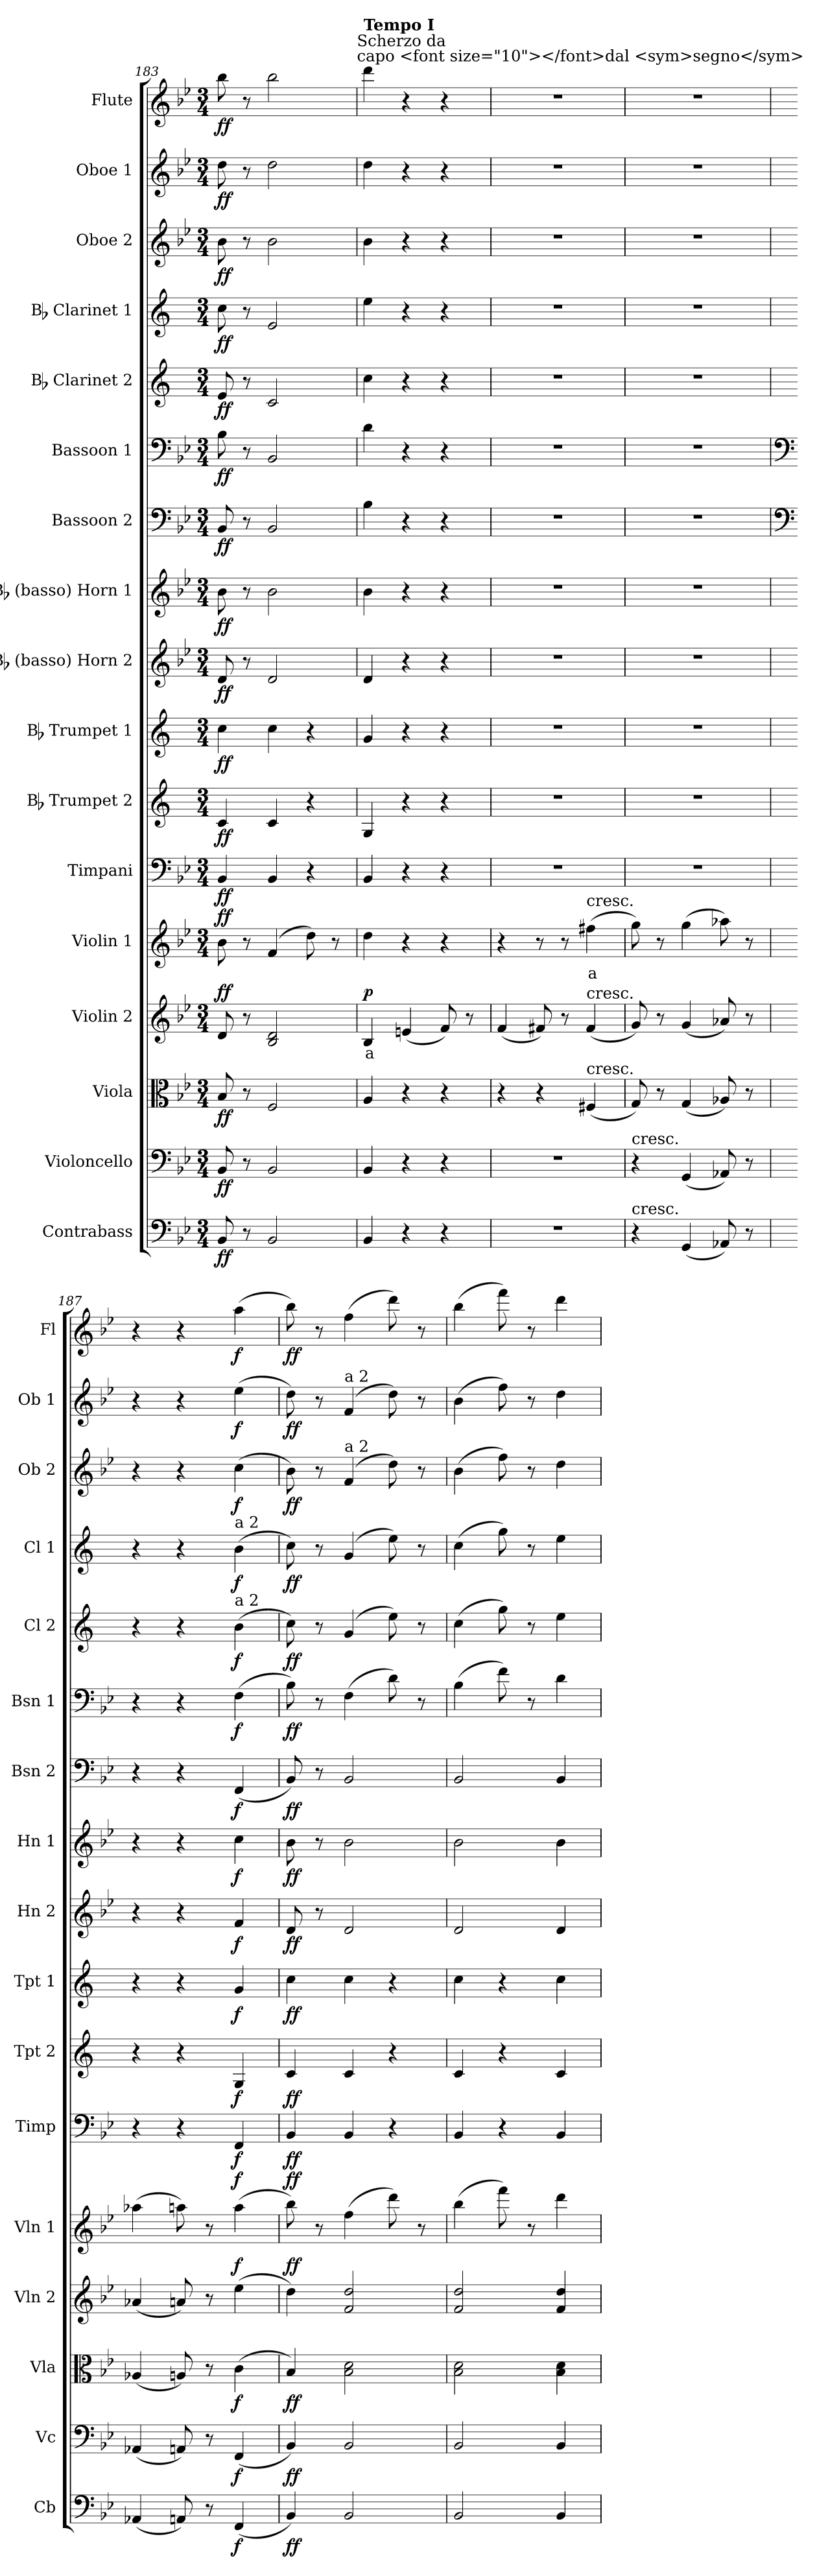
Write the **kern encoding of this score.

**kern	**dynam	**kern	**dynam	**kern	**dynam	**kern	**text	**dynam	**kern	**text	**dynam	**kern	**dynam	**kern	**dynam	**kern	**dynam	**kern	**dynam	**kern	**dynam	**kern	**dynam	**kern	**dynam	**kern	**dynam	**kern	**dynam	**kern	**dynam	**kern	**dynam	**kern	**dynam
*part17	*part17	*part16	*part16	*part15	*part15	*part14	*part14	*part14	*part13	*part13	*part13	*part12	*part12	*part11	*part11	*part10	*part10	*part9	*part9	*part8	*part8	*part7	*part7	*part6	*part6	*part5	*part5	*part4	*part4	*part3	*part3	*part2	*part2	*part1	*part1
*staff17	*staff17	*staff16	*staff16	*staff15	*staff15	*staff14	*staff14	*staff14	*staff13	*staff13	*staff13	*staff12	*staff12	*staff11	*staff11	*staff10	*staff10	*staff9	*staff9	*staff8	*staff8	*staff7	*staff7	*staff6	*staff6	*staff5	*staff5	*staff4	*staff4	*staff3	*staff3	*staff2	*staff2	*staff1	*staff1
*I"Contrabass	*	*I"Violoncello	*	*I"Viola	*	*I"Violin 2	*	*	*I"Violin 1	*	*	*I"Timpani	*	*I"Bb Trumpet 2	*	*I"Bb Trumpet 1	*	*I"Bb (basso) Horn 2	*	*I"Bb (basso) Horn 1	*	*I"Bassoon 2	*	*I"Bassoon 1	*	*I"Bb Clarinet 2	*	*I"Bb Clarinet 1	*	*I"Oboe 2	*	*I"Oboe 1	*	*I"Flute	*
*I'Cb	*	*I'Vc	*	*I'Vla	*	*I'Vln 2	*	*	*I'Vln 1	*	*	*I'Timp	*	*I'Tpt 2	*	*I'Tpt 1	*	*I'Hn 2	*	*I'Hn 1	*	*I'Bsn 2	*	*I'Bsn 1	*	*I'Cl 2	*	*I'Cl 1	*	*I'Ob 2	*	*I'Ob 1	*	*I'Fl	*
*clefF4	*	*clefF4	*	*clefC3	*	*clefG2	*	*	*clefG2	*	*	*clefF4	*	*clefG2	*	*clefG2	*	*clefG2	*	*clefG2	*	*clefF4	*	*clefF4	*	*clefG2	*	*clefG2	*	*clefG2	*	*clefG2	*	*clefG2	*
*ITrd7c12	*	*	*	*	*	*	*	*	*	*	*	*	*	*ITrd1c2	*	*ITrd1c2	*	*ITrd8c14	*	*ITrd8c14	*	*	*	*	*	*ITrd1c2	*	*ITrd1c2	*	*	*	*	*	*	*
*k[b-e-]	*	*k[b-e-]	*	*k[b-e-]	*	*k[b-e-]	*	*	*k[b-e-]	*	*	*k[b-e-]	*	*k[b-e-]	*	*k[b-e-]	*	*k[b-e-]	*	*k[b-e-]	*	*k[b-e-]	*	*k[b-e-]	*	*k[b-e-]	*	*k[b-e-]	*	*k[b-e-]	*	*k[b-e-]	*	*k[b-e-]	*
*M3/4	*	*M3/4	*	*M3/4	*	*M3/4	*	*	*M3/4	*	*	*M3/4	*	*M3/4	*	*M3/4	*	*M3/4	*	*M3/4	*	*M3/4	*	*M3/4	*	*M3/4	*	*M3/4	*	*M3/4	*	*M3/4	*	*M3/4	*
=183	=183	=183	=183	=183	=183	=183	=183	=183	=183	=183	=183	=183	=183	=183	=183	=183	=183	=183	=183	=183	=183	=183	=183	=183	=183	=183	=183	=183	=183	=183	=183	=183	=183	=183	=183
!	!LO:DY:b	!	!LO:DY:b	!	!LO:DY:b	!	!	!LO:DY:b	!	!	!LO:DY:b	!	!LO:DY:b	!	!LO:DY:b	!	!LO:DY:b	!	!LO:DY:b	!	!LO:DY:b	!	!LO:DY:b	!	!LO:DY:b	!	!LO:DY:b	!	!LO:DY:b	!	!LO:DY:b	!	!LO:DY:b	!	!LO:DY:b
8BBB-/	ff	8BB-/	ff	8B-/	ff	8d/	.	ff	8b-\	.	ff	4BB-/	ff	4B-/	ff	4b-\	ff	8D/	ff	8B-\	ff	8BB-/	ff	8B-\	ff	8d/	ff	8b-\	ff	8b-\	ff	8dd\	ff	8bb-\	ff
8r	.	8r	.	8r	.	8r	.	.	8r	.	.	.	.	.	.	.	.	8r	.	8r	.	8r	.	8r	.	8r	.	8r	.	8r	.	8r	.	8r	.
2BBB-/	.	2BB-/	.	2F/	.	2B-/ 2d/	.	.	(4f/	.	.	4BB-/	.	4B-/	.	4b-\	.	2D/	.	2B-\	.	2BB-/	.	2BB-/	.	2B-/	.	2d/	.	2b-\	.	2dd\	.	2bb-\	.
.	.	.	.	.	.	.	.	.	8dd\)	.	.	4r	.	4r	.	4r	.	.	.	.	.	.	.	.	.	.	.	.	.	.	.	.	.	.	.
.	.	.	.	.	.	.	.	.	8r	.	.	.	.	.	.	.	.	.	.	.	.	.	.	.	.	.	.	.	.	.	.	.	.	.	.
!	!	!	!	!	!	!	!	!	!	!	!	!	!	!	!	!	!	!	!	!	!	!	!	!	!	!	!	!	!	!	!	!	!	!LO:TX:a:t=Scherzo da \ncapo <font size="10"></font>dal <sym>segno</sym>	!
=184	=184	=184	=184	=184	=184	=184	=184	=184	=184	=184	=184	=184	=184	=184	=184	=184	=184	=184	=184	=184	=184	=184	=184	=184	=184	=184	=184	=184	=184	=184	=184	=184	=184	=184	=184
*	*	*	*	*	*	*	*	*	*	*	*	*	*	*	*	*	*	*	*	*	*	*	*	*	*	*	*	*	*	*	*	*	*	*MM300	*
!	!	!	!	!	!	!	!	!	!	!	!	!	!	!	!	!	!	!	!	!	!	!	!	!	!	!	!	!	!	!	!	!	!	!LO:TX:a:B:t=Tempo I	!
!	!	!	!	!	!	!	!LO:LY:b:color=#FF0000	!LO:DY:b	!	!	!	!	!	!	!	!	!	!	!	!	!	!	!	!	!	!	!	!	!	!	!	!	!	!	!
4BBB-/	.	4BB-/	.	4A/	.	4B-/	a	p	4dd\	.	.	4BB-/	.	4F/	.	4f/	.	4D/	.	4B-\	.	4B-\	.	4d\	.	4b-\	.	4dd\	.	4b-\	.	4dd\	.	4ddd\	.
4r	.	4r	.	4r	.	(4en/	.	.	4r	.	.	4r	.	4r	.	4r	.	4r	.	4r	.	4r	.	4r	.	4r	.	4r	.	4r	.	4r	.	4r	.
4r	.	4r	.	4r	.	8f/)	.	.	4r	.	.	4r	.	4r	.	4r	.	4r	.	4r	.	4r	.	4r	.	4r	.	4r	.	4r	.	4r	.	4r	.
.	.	.	.	.	.	8r	.	.	.	.	.	.	.	.	.	.	.	.	.	.	.	.	.	.	.	.	.	.	.	.	.	.	.	.	.
=185	=185	=185	=185	=185	=185	=185	=185	=185	=185	=185	=185	=185	=185	=185	=185	=185	=185	=185	=185	=185	=185	=185	=185	=185	=185	=185	=185	=185	=185	=185	=185	=185	=185	=185	=185
2.r	.	2.r	.	4r	.	(4f/	.	.	4r	.	.	2.r	.	2.r	.	2.r	.	2.r	.	2.r	.	2.r	.	2.r	.	2.r	.	2.r	.	2.r	.	2.r	.	2.r	.
.	.	.	.	4r	.	8f#X/)	.	.	8r	.	.	.	.	.	.	.	.	.	.	.	.	.	.	.	.	.	.	.	.	.	.	.	.	.	.
.	.	.	.	.	.	8r	.	.	8r	.	.	.	.	.	.	.	.	.	.	.	.	.	.	.	.	.	.	.	.	.	.	.	.	.	.
!	!	!	!	!	!	!	!	!	!LO:TX:a:t=cresc.	!	!	!	!	!	!	!	!	!	!	!	!	!	!	!	!	!	!	!	!	!	!	!	!	!	!
!	!	!	!	!	!	!LO:TX:a:t=cresc.	!	!	!	!	!	!	!	!	!	!	!	!	!	!	!	!	!	!	!	!	!	!	!	!	!	!	!	!	!
!	!	!	!	!LO:TX:a:t=cresc.	!	!	!	!	!	!	!	!	!	!	!	!	!	!	!	!	!	!	!	!	!	!	!	!	!	!	!	!	!	!	!
!	!	!	!	!	!	!	!	!	!	!LO:LY:b:color=#FF0000	!	!	!	!	!	!	!	!	!	!	!	!	!	!	!	!	!	!	!	!	!	!	!	!	!
.	.	.	.	(4F#X/	.	(4f#/	.	.	(4ff#X\	a	.	.	.	.	.	.	.	.	.	.	.	.	.	.	.	.	.	.	.	.	.	.	.	.	.
=186	=186	=186	=186	=186	=186	=186	=186	=186	=186	=186	=186	=186	=186	=186	=186	=186	=186	=186	=186	=186	=186	=186	=186	=186	=186	=186	=186	=186	=186	=186	=186	=186	=186	=186	=186
!	!	!LO:TX:a:t=cresc.	!	!	!	!	!	!	!	!	!	!	!	!	!	!	!	!	!	!	!	!	!	!	!	!	!	!	!	!	!	!	!	!	!
!LO:TX:a:t=cresc.	!	!	!	!	!	!	!	!	!	!	!	!	!	!	!	!	!	!	!	!	!	!	!	!	!	!	!	!	!	!	!	!	!	!	!
4r	.	4r	.	8G/)	.	8g/)	.	.	8gg\)	.	.	2.r	.	2.r	.	2.r	.	2.r	.	2.r	.	2.r	.	2.r	.	2.r	.	2.r	.	2.r	.	2.r	.	2.r	.
.	.	.	.	8r	.	8r	.	.	8r	.	.	.	.	.	.	.	.	.	.	.	.	.	.	.	.	.	.	.	.	.	.	.	.	.	.
(4GGG/	.	(4GG/	.	(4G/	.	(4g/	.	.	(4gg\	.	.	.	.	.	.	.	.	.	.	.	.	.	.	.	.	.	.	.	.	.	.	.	.	.	.
8AAA-X/)	.	8AA-X/)	.	8A-X/)	.	8a-X/)	.	.	8aa-X\)	.	.	.	.	.	.	.	.	.	.	.	.	.	.	.	.	.	.	.	.	.	.	.	.	.	.
8r	.	8r	.	8r	.	8r	.	.	8r	.	.	.	.	.	.	.	.	.	.	.	.	.	.	.	.	.	.	.	.	.	.	.	.	.	.
=187	=187	=187	=187	=187	=187	=187	=187	=187	=187	=187	=187	=187	=187	=187	=187	=187	=187	=187	=187	=187	=187	=187	=187	=187	=187	=187	=187	=187	=187	=187	=187	=187	=187	=187	=187
*	*	*	*	*	*	*	*	*	*	*	*	*	*	*	*	*	*	*	*	*	*	*clefF4	*	*clefF4	*	*	*	*	*	*	*	*	*	*	*
(4AAA-X/	.	(4AA-X/	.	(4A-X/	.	(4a-X/	.	.	(4aa-X\	.	.	4r	.	4r	.	4r	.	4r	.	4r	.	4r	.	4r	.	4r	.	4r	.	4r	.	4r	.	4r	.
8AAAn/)	.	8AAn/)	.	8An/)	.	8an/)	.	.	8aan\)	.	.	4r	.	4r	.	4r	.	4r	.	4r	.	4r	.	4r	.	4r	.	4r	.	4r	.	4r	.	4r	.
8r	.	8r	.	8r	.	8r	.	.	8r	.	.	.	.	.	.	.	.	.	.	.	.	.	.	.	.	.	.	.	.	.	.	.	.	.	.
!	!	!	!	!	!	!	!	!	!	!	!	!	!	!	!	!	!	!	!	!	!	!	!	!	!	!	!	!LO:TX:a:t=a 2	!	!	!	!	!	!	!
!	!	!	!	!	!	!	!	!	!	!	!	!	!	!	!	!	!	!	!	!	!	!	!	!	!	!LO:TX:a:t=a 2	!	!	!	!	!	!	!	!	!
!	!LO:DY:b	!	!LO:DY:b	!	!LO:DY:b	!	!	!LO:DY:b	!	!	!LO:DY:b	!	!LO:DY:b	!	!LO:DY:b	!	!LO:DY:b	!	!LO:DY:b	!	!LO:DY:b	!	!LO:DY:b	!	!LO:DY:b	!	!LO:DY:b	!	!LO:DY:b	!	!LO:DY:b	!	!LO:DY:b	!	!LO:DY:b
(4FFF/	f	(4FF/	f	(4c\	f	(4ee-\	.	f	(4aa\	.	f	4FF/	f	4F/	f	4f/	f	4F/	f	4c\	f	(4FF/	f	(4F\	f	(4a\	f	(4a\	f	(4cc\	f	(4ee-\	f	(4aa\	f
=188	=188	=188	=188	=188	=188	=188	=188	=188	=188	=188	=188	=188	=188	=188	=188	=188	=188	=188	=188	=188	=188	=188	=188	=188	=188	=188	=188	=188	=188	=188	=188	=188	=188	=188	=188
!	!LO:DY:b	!	!LO:DY:b	!	!LO:DY:b	!	!	!LO:DY:b	!	!	!LO:DY:b	!	!LO:DY:b	!	!LO:DY:b	!	!LO:DY:b	!	!LO:DY:b	!	!LO:DY:b	!	!LO:DY:b	!	!LO:DY:b	!	!LO:DY:b	!	!LO:DY:b	!	!LO:DY:b	!	!LO:DY:b	!	!LO:DY:b
4BBB-/)	ff	4BB-/)	ff	4B-/)	ff	4dd\)	.	ff	8bb-\)	.	ff	4BB-/	ff	4B-/	ff	4b-\	ff	8D/	ff	8B-\	ff	8BB-/)	ff	8B-\)	ff	8b-\)	ff	8b-\)	ff	8b-\)	ff	8dd\)	ff	8bb-\)	ff
.	.	.	.	.	.	.	.	.	8r	.	.	.	.	.	.	.	.	8r	.	8r	.	8r	.	8r	.	8r	.	8r	.	8r	.	8r	.	8r	.
!	!	!	!	!	!	!	!	!	!	!	!	!	!	!	!	!	!	!	!	!	!	!	!	!	!	!	!	!	!	!	!	!LO:TX:a:t=a 2	!	!	!
!	!	!	!	!	!	!	!	!	!	!	!	!	!	!	!	!	!	!	!	!	!	!	!	!	!	!	!	!	!	!LO:TX:a:t=a 2	!	!	!	!	!
2BBB-/	.	2BB-/	.	2B-\ 2d\	.	2f/ 2dd/	.	.	(4ff\	.	.	4BB-/	.	4B-/	.	4b-\	.	2D/	.	2B-\	.	2BB-/	.	(4F\	.	(4f/	.	(4f/	.	(4f/	.	(4f/	.	(4ff\	.
.	.	.	.	.	.	.	.	.	8ddd\)	.	.	4r	.	4r	.	4r	.	.	.	.	.	.	.	8d\)	.	8dd\)	.	8dd\)	.	8dd\)	.	8dd\)	.	8ddd\)	.
.	.	.	.	.	.	.	.	.	8r	.	.	.	.	.	.	.	.	.	.	.	.	.	.	8r	.	8r	.	8r	.	8r	.	8r	.	8r	.
=189	=189	=189	=189	=189	=189	=189	=189	=189	=189	=189	=189	=189	=189	=189	=189	=189	=189	=189	=189	=189	=189	=189	=189	=189	=189	=189	=189	=189	=189	=189	=189	=189	=189	=189	=189
2BBB-/	.	2BB-/	.	2B-\ 2d\	.	2f/ 2dd/	.	.	(4bb-\	.	.	4BB-/	.	4B-/	.	4b-\	.	2D/	.	2B-\	.	2BB-/	.	(4B-\	.	(4b-\	.	(4b-\	.	(4b-\	.	(4b-\	.	(4bb-\	.
.	.	.	.	.	.	.	.	.	8fff\)	.	.	4r	.	4r	.	4r	.	.	.	.	.	.	.	8f\)	.	8ff\)	.	8ff\)	.	8ff\)	.	8ff\)	.	8fff\)	.
.	.	.	.	.	.	.	.	.	8r	.	.	.	.	.	.	.	.	.	.	.	.	.	.	8r	.	8r	.	8r	.	8r	.	8r	.	8r	.
4BBB-/	.	4BB-/	.	4B-\ 4d\	.	4f/ 4dd/	.	.	4ddd\	.	.	4BB-/	.	4B-/	.	4b-\	.	4D/	.	4B-\	.	4BB-/	.	4d\	.	4dd\	.	4dd\	.	4dd\	.	4dd\	.	4ddd\	.
=	=	=	=	=	=	=	=	=	=	=	=	=	=	=	=	=	=	=	=	=	=	=	=	=	=	=	=	=	=	=	=	=	=	=	=
*-	*-	*-	*-	*-	*-	*-	*-	*-	*-	*-	*-	*-	*-	*-	*-	*-	*-	*-	*-	*-	*-	*-	*-	*-	*-	*-	*-	*-	*-	*-	*-	*-	*-	*-	*-
